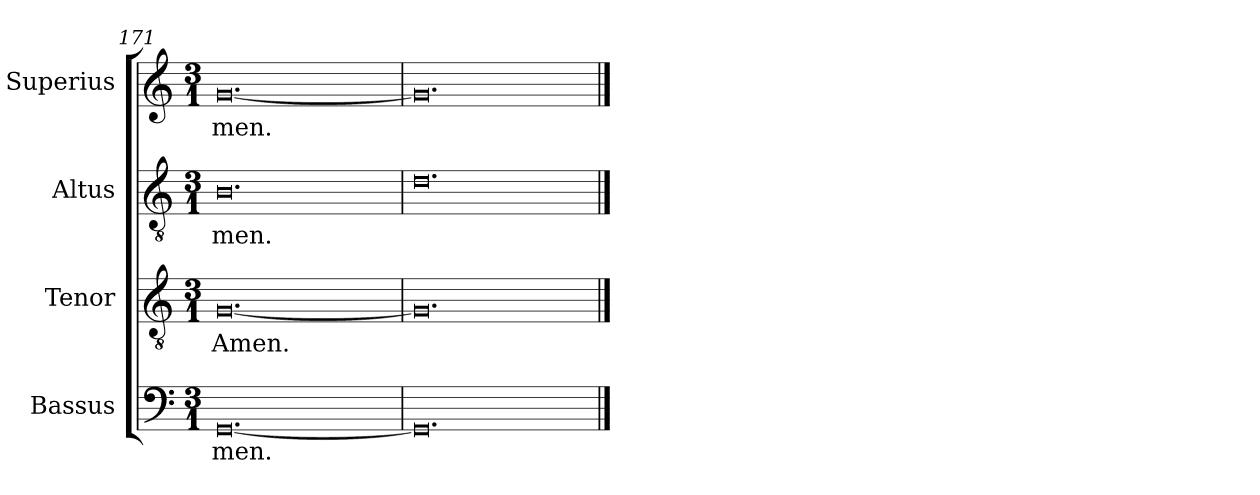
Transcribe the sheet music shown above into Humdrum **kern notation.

**kern	**text	**kern	**text	**kern	**text	**kern	**text
*part4	*part4	*part3	*part3	*part2	*part2	*part1	*part1
*staff4	*staff4	*staff3	*staff3	*staff2	*staff2	*staff1	*staff1
*I"Bassus	*	*I"Tenor	*	*I"Altus	*	*I"Superius	*
*I'B	*	*I'T	*	*I'A	*	*I'S	*
*clefF4	*	*clefGv2	*	*clefGv2	*	*clefG2	*
*k[]	*	*k[]	*	*k[]	*	*k[]	*
*M3/1	*	*M3/1	*	*M3/1	*	*M3/1	*
=171	=171	=171	=171	=171	=171	=171	=171
[0.GG	-men.	[0.G	Amen.	0.B	-men.	[0.g	-men.
=172	=172	=172	=172	=172	=172	=172	=172
0.GG]	.	0.G]	.	0.d	.	0.g]	.
==	==	==	==	==	==	==	==
*-	*-	*-	*-	*-	*-	*-	*-
